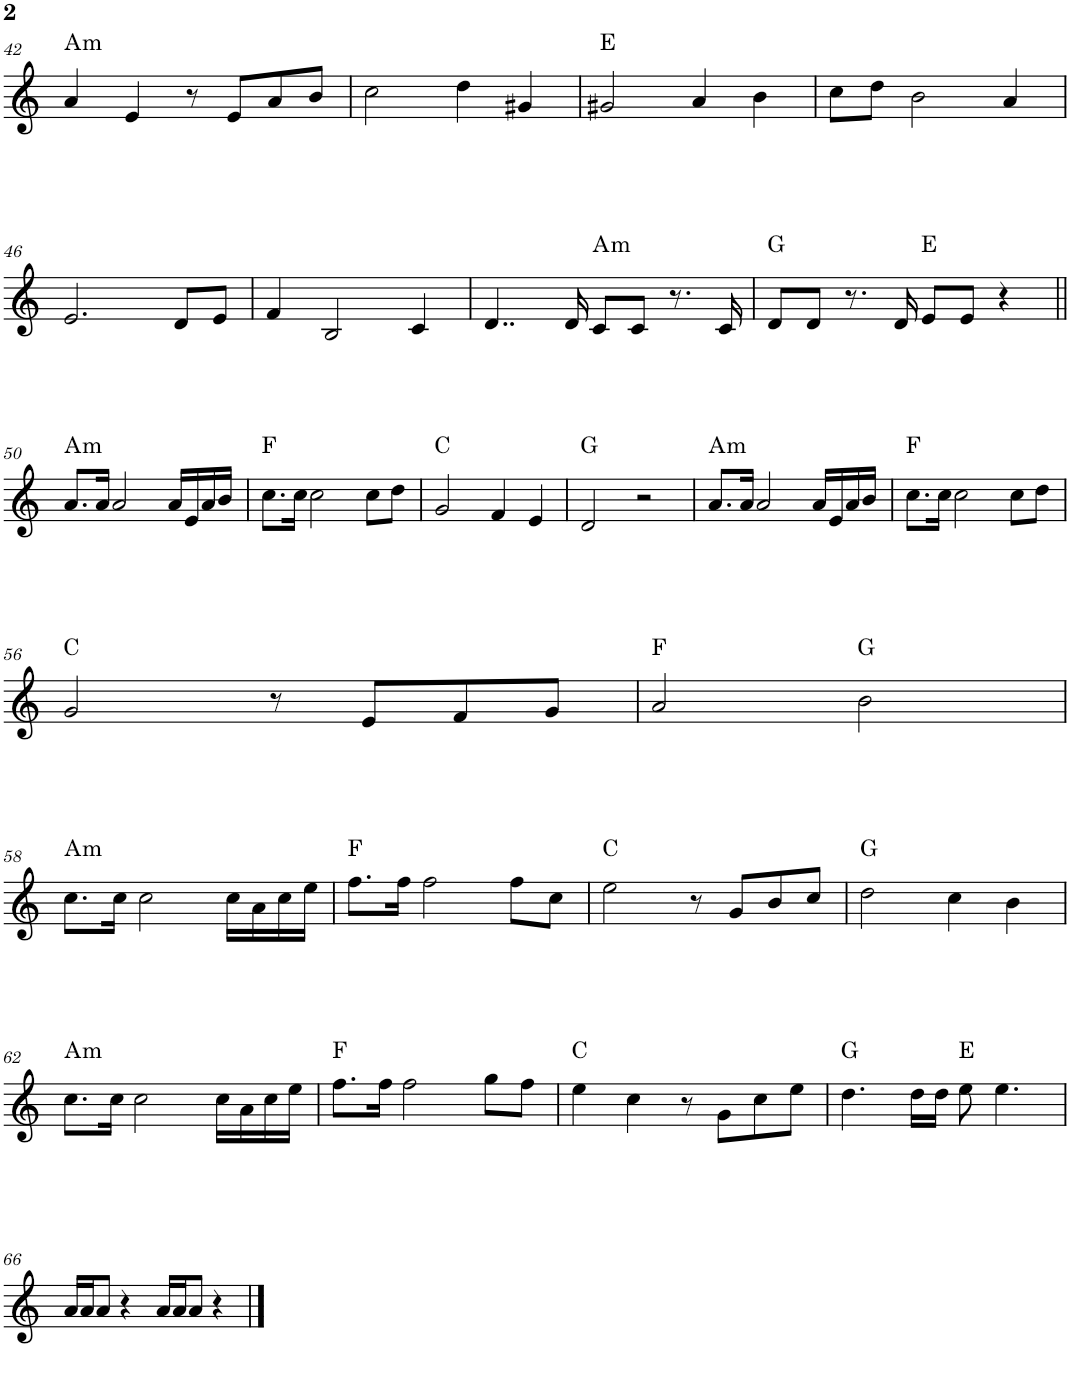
**kern	**harte
*part1	*part1
*staff1	*
*I"Piano	*
*I'Pno.	*
!!LO:PB:g=z
*clefG2	*
*k[]	*
*M4/4	*
=42	=42
!	!LO:H:kt=m
4a/	A:min
4e/	.
8r	.
8e/L	.
8a/	.
8b/J	.
=43	=43
2cc\	.
4dd\	.
4g#X/	.
=44	=44
2g#X/	E:maj
4a/	.
4b\	.
=45	=45
8cc\L	.
8dd\J	.
2b\	.
4a/	.
!!LO:LB:g=z
=46	=46
2.e/	.
8d/L	.
8e/J	.
=47	=47
4f/	.
2B/	.
4c/	.
=48	=48
4..d/	.
16d/	.
!	!LO:H:kt=m
8c/L	A:min
8c/J	.
8.r	.
16c/	.
=49	=49
8d/L	G:maj
8d/J	.
8.r	.
16d/	.
8e/L	E:maj
8e/J	.
4r	.
!!LO:LB:g=z
=50||	=50||
!	!LO:H:kt=m
8.a/L	A:min
16a/Jk	.
2a/	.
16a/LL	.
16e/	.
16a/	.
16b/JJ	.
=51	=51
8.cc\L	F:maj
16cc\Jk	.
2cc\	.
8cc\L	.
8dd\J	.
=52	=52
2g/	C:maj
4f/	.
4e/	.
=53	=53
2d/	G:maj
2r	.
=54	=54
!	!LO:H:kt=m
8.a/L	A:min
16a/Jk	.
2a/	.
16a/LL	.
16e/	.
16a/	.
16b/JJ	.
=55	=55
8.cc\L	F:maj
16cc\Jk	.
2cc\	.
8cc\L	.
8dd\J	.
!!LO:LB:g=z
=56	=56
2g/	C:maj
8r	.
8e/L	.
8f/	.
8g/J	.
=57	=57
2a/	F:maj
2b\	G:maj
!!LO:LB:g=z
=58	=58
!	!LO:H:kt=m
8.cc\L	A:min
16cc\Jk	.
2cc\	.
16cc\LL	.
16a\	.
16cc\	.
16ee\JJ	.
=59	=59
8.ff\L	F:maj
16ff\Jk	.
2ff\	.
8ff\L	.
8cc\J	.
=60	=60
2ee\	C:maj
8r	.
8g/L	.
8b/	.
8cc/J	.
=61	=61
2dd\	G:maj
4cc\	.
4b\	.
!!LO:LB:g=z
=62	=62
!	!LO:H:kt=m
8.cc\L	A:min
16cc\Jk	.
2cc\	.
16cc\LL	.
16a\	.
16cc\	.
16ee\JJ	.
=63	=63
8.ff\L	F:maj
16ff\Jk	.
2ff\	.
8gg\L	.
8ff\J	.
=64	=64
4ee\	C:maj
4cc\	.
8r	.
8g\L	.
8cc\	.
8ee\J	.
=65	=65
4.dd\	G:maj
16dd\LL	.
16dd\JJ	.
8ee\	E:maj
4.ee\	.
!!LO:LB:g=z
=66	=66
16a/LL	.
16a/J	.
8a/J	.
4r	.
16a/LL	.
16a/J	.
8a/J	.
4r	.
==	==
*-	*-
